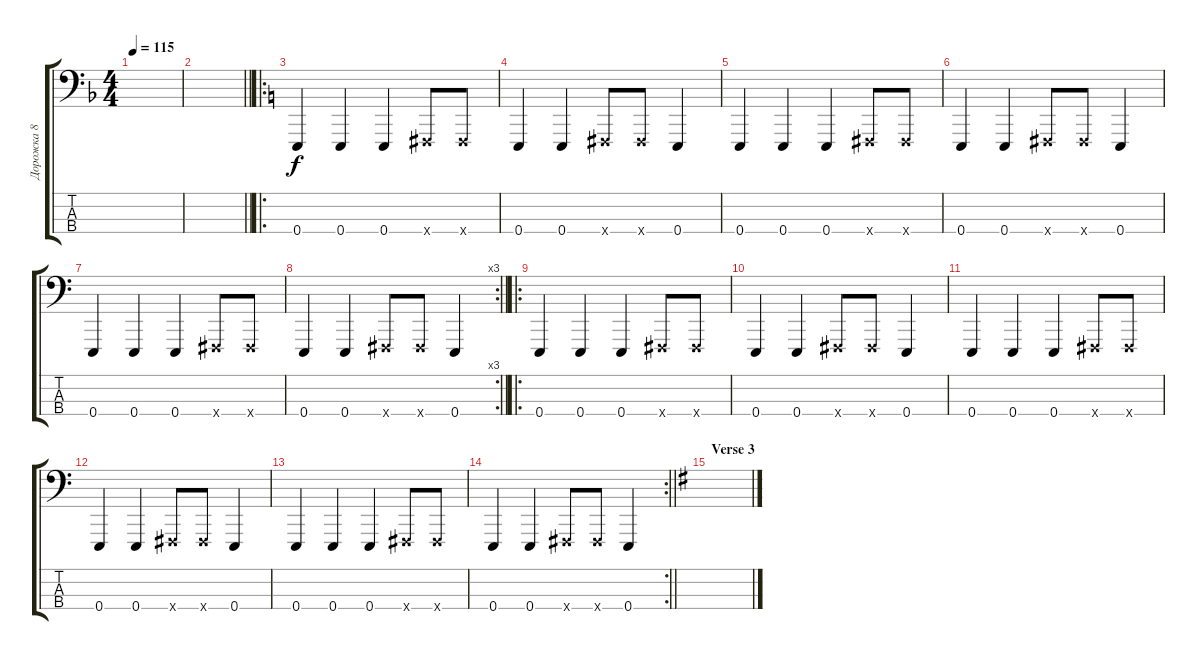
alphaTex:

\track ("Дорожка 8" "Дорожка 8") {instrument electricbasspick}
\staff {score tabs}
\tuning (G2 D2 A1 E0) {hide}
\ts (4 4)
\tempo 115
\clef f4
\ks f
|
\barLineRight lightlight
|
\ro
\ks c
0.4.4 0.4.4 0.4.4 2.4{x}.8 2.4{x}.8 |
0.4.4 0.4.4 2.4{x}.8 2.4{x}.8 0.4.4 |
0.4.4 0.4.4 0.4.4 2.4{x}.8 2.4{x}.8 |
0.4.4 0.4.4 2.4{x}.8 2.4{x}.8 0.4.4 |
0.4.4 0.4.4 0.4.4 2.4{x}.8 2.4{x}.8 |
\rc 3
\barLineRight lightlight
0.4.4 0.4.4 2.4{x}.8 2.4{x}.8 0.4.4 |
\ro
0.4.4 0.4.4 0.4.4 2.4{x}.8 2.4{x}.8 |
0.4.4 0.4.4 2.4{x}.8 2.4{x}.8 0.4.4 |
0.4.4 0.4.4 0.4.4 2.4{x}.8 2.4{x}.8 |
0.4.4 0.4.4 2.4{x}.8 2.4{x}.8 0.4.4 |
0.4.4 0.4.4 0.4.4 2.4{x}.8 2.4{x}.8 |
\rc 2
\barLineRight lightlight
0.4.4 0.4.4 2.4{x}.8 2.4{x}.8 0.4.4 |
\section ("" "Verse 3")
\ks g
